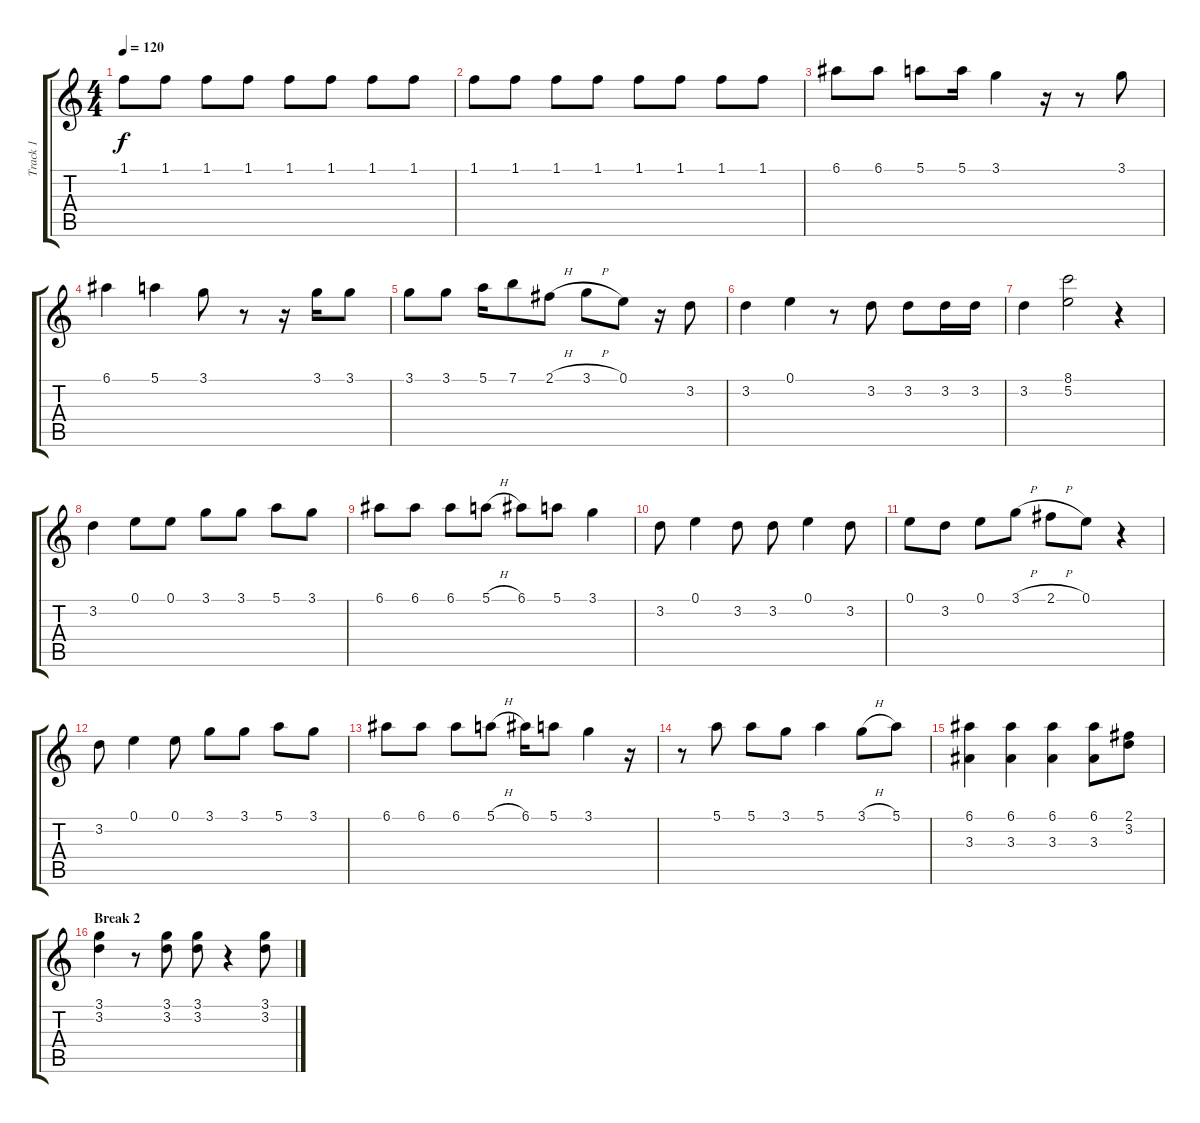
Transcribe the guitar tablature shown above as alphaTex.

\track ("Track 1" "Track 1") {instrument distortionguitar}
\staff {score tabs}
\tuning (E4 B3 G3 D3 A2 E2) {hide}
\ts (4 4)
\tempo 120
\clef g2
\ks c
1.1.8{dy f} 1.1.8 1.1.8 1.1.8 1.1.8 1.1.8 1.1.8 1.1.8 |
1.1.8 1.1.8 1.1.8 1.1.8 1.1.8 1.1.8 1.1.8 1.1.8 |
6.1.8 6.1.8 5.1.8 5.1.16 3.1.4 r.16 r.8 3.1.8 |
6.1.4 5.1.4 3.1.8 r.8 r.16 3.1.16 3.1.8 |
3.1.8 3.1.8 5.1.16 7.1.8 2.1{h}.8 3.1{h}.8 0.1.8 r.16 3.2.8 |
3.2.4 0.1.4 r.8 3.2.8 3.2.8 3.2.16 3.2.16 |
3.2.4 (8.1 5.2).2 r.4 |
3.2.4 0.1.8 0.1.8 3.1.8 3.1.8 5.1.8 3.1.8 |
6.1.8 6.1.8 6.1.8 5.1{h}.8 6.1.8 5.1.8 3.1.4 |
3.2.8 0.1.4 3.2.8 3.2.8 0.1.4 3.2.8 |
0.1.8 3.2.8 0.1.8 3.1{h}.8 2.1{h}.8 0.1.8 r.4 |
3.2.8 0.1.4 0.1.8 3.1.8 3.1.8 5.1.8 3.1.8 |
6.1.8 6.1.8 6.1.8 5.1{h}.8 6.1.16 5.1.8 3.1.4 r.16 |
r.8 5.1.8 5.1.8 3.1.8 5.1.4 3.1{h}.8 5.1.8 |
(6.1 3.3).4 (6.1 3.3).4 (6.1 3.3).4 (6.1 3.3).8 (2.1 3.2).8 |
\section ("" "Break 2")
(3.1 3.2).4 r.8 (3.1 3.2).8 (3.1 3.2).8 r.4 (3.1 3.2).8
